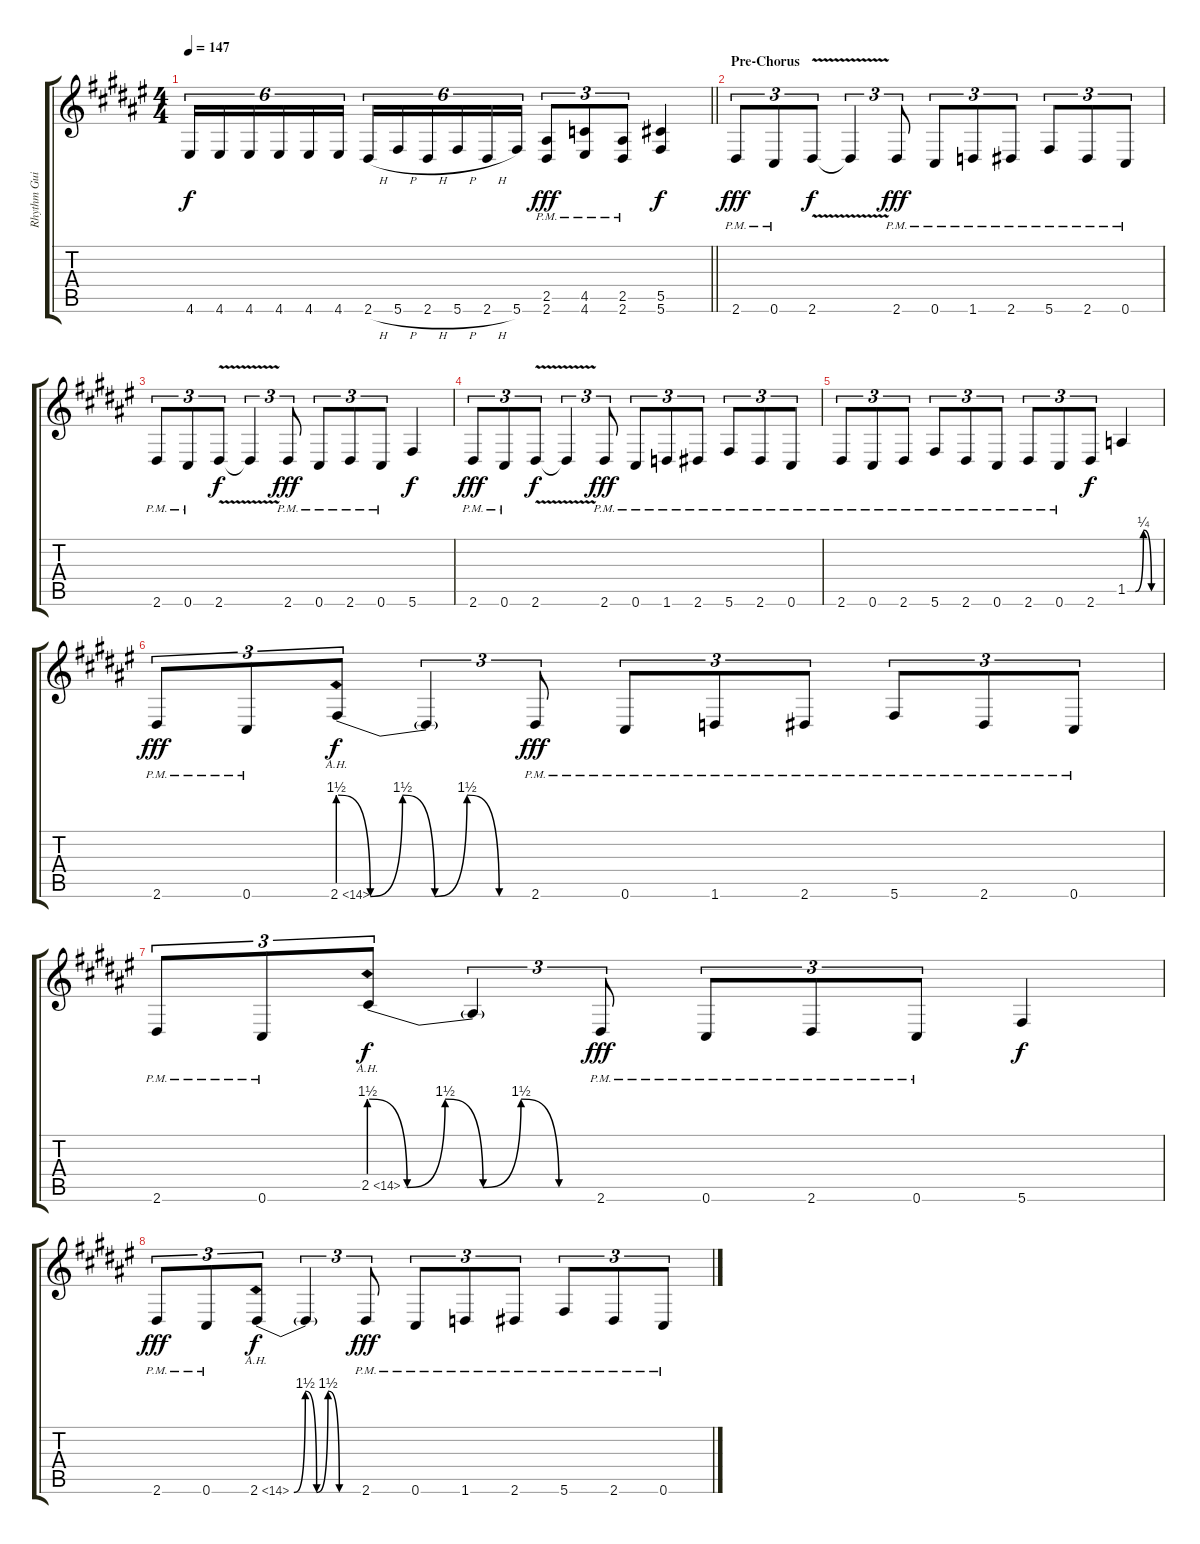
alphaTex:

\track ("Rhythm Guitar" "Rhythm Gui") {instrument distortionguitar}
\staff {score tabs}
\tuning (Eb4 Bb3 Gb3 Db3 Ab2 Db2) {hide}
\ts (4 4)
\tempo 147
\clef g2
\barLineRight lightlight
\ks d#minor
4.6.16{tu (6 4) dy f} 4.6.16{tu (6 4)} 4.6.16{tu (6 4)} 4.6.16{tu (6 4)} 4.6.16{tu (6 4)} 4.6.16{tu (6 4)} 2.6{h}.16{tu (6 4)} 5.6{h}.16{tu (6 4)} 2.6{h}.16{tu (6 4)} 5.6{h}.16{tu (6 4)} 2.6{h}.16{tu (6 4)} 5.6.16{tu (6 4)} (2.5{pm} 2.6{pm}).8{tu (3 2) dy fff} (4.5{pm} 4.6{pm}).8{tu (3 2)} (2.5{pm} 2.6{pm}).8{tu (3 2)} (5.5 5.6).4{dy f} |
\section ("" "Pre-Chorus")
2.6{pm}.8{tu (3 2) dy fff} 0.6{pm}.8{tu (3 2)} 2.6{v}.8{tu (3 2) dy f} 2.6{t}.4{tu (3 2)} 2.6{pm}.8{tu (3 2) dy fff} 0.6{pm}.8{tu (3 2)} 1.6{pm}.8{tu (3 2)} 2.6{pm}.8{tu (3 2)} 5.6{pm}.8{tu (3 2)} 2.6{pm}.8{tu (3 2)} 0.6{pm}.8{tu (3 2)} |
2.6{pm}.8{tu (3 2)} 0.6{pm}.8{tu (3 2)} 2.6{v}.8{tu (3 2) dy f} 2.6{t}.4{tu (3 2)} 2.6{pm}.8{tu (3 2) dy fff} 0.6{pm}.8{tu (3 2)} 2.6{pm}.8{tu (3 2)} 0.6{pm}.8{tu (3 2)} 5.6.4{dy f} |
2.6{pm}.8{tu (3 2) dy fff} 0.6{pm}.8{tu (3 2)} 2.6{v}.8{tu (3 2) dy f} 2.6{t}.4{tu (3 2)} 2.6{pm}.8{tu (3 2) dy fff} 0.6{pm}.8{tu (3 2)} 1.6{pm}.8{tu (3 2)} 2.6{pm}.8{tu (3 2)} 5.6{pm}.8{tu (3 2)} 2.6{pm}.8{tu (3 2)} 0.6{pm}.8{tu (3 2)} |
2.6{pm}.8{tu (3 2)} 0.6{pm}.8{tu (3 2)} 2.6{pm}.8{tu (3 2)} 5.6{pm}.8{tu (3 2)} 2.6{pm}.8{tu (3 2)} 0.6{pm}.8{tu (3 2)} 2.6{pm}.8{tu (3 2)} 0.6{pm}.8{tu (3 2)} 2.6.8{tu (3 2) dy f} 1.5{be (custom 0 0 15 0 30 1 45 0 60 0)}.4 |
2.6{pm}.8{tu (3 2) dy fff} 0.6{pm}.8{tu (3 2)} 2.6{be (custom 0 6 10 0 20 6 30 0 40 6 50 0 60 0) ah 12}.8{tu (3 2) dy f} 2.6{t}.4{tu (3 2)} 2.6{pm}.8{tu (3 2) dy fff} 0.6{pm}.8{tu (3 2)} 1.6{pm}.8{tu (3 2)} 2.6{pm}.8{tu (3 2)} 5.6{pm}.8{tu (3 2)} 2.6{pm}.8{tu (3 2)} 0.6{pm}.8{tu (3 2)} |
2.6{pm}.8{tu (3 2)} 0.6{pm}.8{tu (3 2)} 2.5{be (custom 0 6 10 0 20 6 30 0 40 6 50 0 60 0) ah 12}.8{tu (3 2) dy f} 2.5{t}.4{tu (3 2)} 2.6{pm}.8{tu (3 2) dy fff} 0.6{pm}.8{tu (3 2)} 2.6{pm}.8{tu (3 2)} 0.6{pm}.8{tu (3 2)} 5.6.4{dy f} |
2.6{pm}.8{tu (3 2) dy fff} 0.6{pm}.8{tu (3 2)} 2.6{be (custom 0 0 10 6 20 0 30 6 40 0 60 0) ah 12}.8{tu (3 2) dy f} 2.6{t}.4{tu (3 2)} 2.6{pm}.8{tu (3 2) dy fff} 0.6{pm}.8{tu (3 2)} 1.6{pm}.8{tu (3 2)} 2.6{pm}.8{tu (3 2)} 5.6{pm}.8{tu (3 2)} 2.6{pm}.8{tu (3 2)} 0.6{pm}.8{tu (3 2)}
